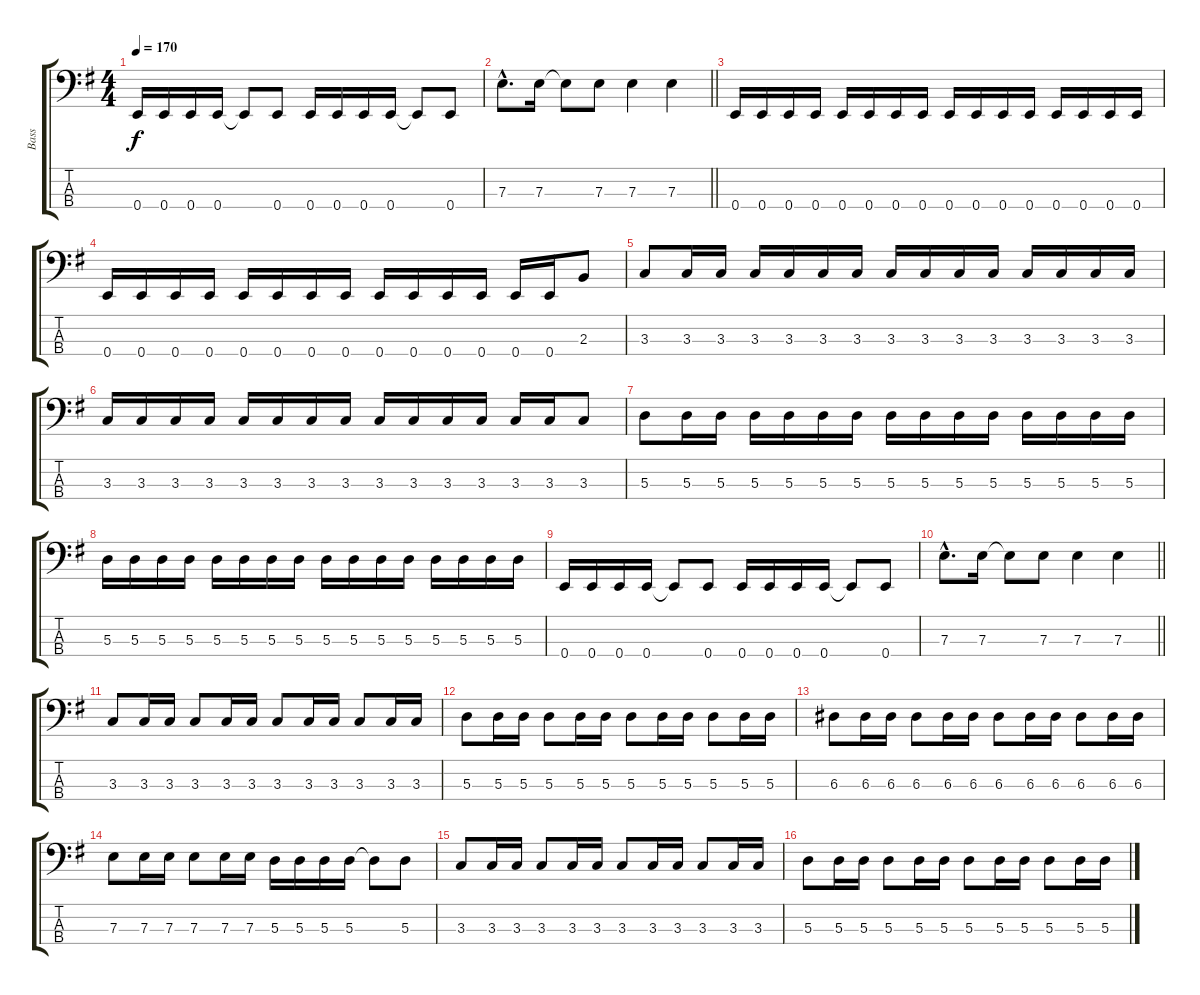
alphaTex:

\track ("Bass" "Bass") {instrument electricbasspick}
\staff {score tabs}
\tuning (G2 D2 A1 E1) {hide}
\ts (4 4)
\tempo 170
\clef f4
\ks g
0.4.16{dy f} 0.4.16 0.4.16 0.4.16 0.4{t}.8 0.4.8 0.4.16 0.4.16 0.4.16 0.4.16 0.4{t}.8 0.4.8 |
\barLineRight lightlight
7.3{hac}.8{d} 7.3.16 7.3{t}.8 7.3.8 7.3.4 7.3.4 |
0.4.16 0.4.16 0.4.16 0.4.16 0.4.16 0.4.16 0.4.16 0.4.16 0.4.16 0.4.16 0.4.16 0.4.16 0.4.16 0.4.16 0.4.16 0.4.16 |
0.4.16 0.4.16 0.4.16 0.4.16 0.4.16 0.4.16 0.4.16 0.4.16 0.4.16 0.4.16 0.4.16 0.4.16 0.4.16 0.4.16 2.3.8 |
3.3.8 3.3.16 3.3.16 3.3.16 3.3.16 3.3.16 3.3.16 3.3.16 3.3.16 3.3.16 3.3.16 3.3.16 3.3.16 3.3.16 3.3.16 |
3.3.16 3.3.16 3.3.16 3.3.16 3.3.16 3.3.16 3.3.16 3.3.16 3.3.16 3.3.16 3.3.16 3.3.16 3.3.16 3.3.16 3.3.8 |
5.3.8 5.3.16 5.3.16 5.3.16 5.3.16 5.3.16 5.3.16 5.3.16 5.3.16 5.3.16 5.3.16 5.3.16 5.3.16 5.3.16 5.3.16 |
5.3.16 5.3.16 5.3.16 5.3.16 5.3.16 5.3.16 5.3.16 5.3.16 5.3.16 5.3.16 5.3.16 5.3.16 5.3.16 5.3.16 5.3.16 5.3.16 |
0.4.16 0.4.16 0.4.16 0.4.16 0.4{t}.8 0.4.8 0.4.16 0.4.16 0.4.16 0.4.16 0.4{t}.8 0.4.8 |
\barLineRight lightlight
7.3{hac}.8{d} 7.3.16 7.3{t}.8 7.3.8 7.3.4 7.3.4 |
3.3.8 3.3.16 3.3.16 3.3.8 3.3.16 3.3.16 3.3.8 3.3.16 3.3.16 3.3.8 3.3.16 3.3.16 |
5.3.8 5.3.16 5.3.16 5.3.8 5.3.16 5.3.16 5.3.8 5.3.16 5.3.16 5.3.8 5.3.16 5.3.16 |
6.3.8 6.3.16 6.3.16 6.3.8 6.3.16 6.3.16 6.3.8 6.3.16 6.3.16 6.3.8 6.3.16 6.3.16 |
7.3.8 7.3.16 7.3.16 7.3.8 7.3.16 7.3.16 5.3.16 5.3.16 5.3.16 5.3.16 5.3{t}.8 5.3.8 |
3.3.8 3.3.16 3.3.16 3.3.8 3.3.16 3.3.16 3.3.8 3.3.16 3.3.16 3.3.8 3.3.16 3.3.16 |
5.3.8 5.3.16 5.3.16 5.3.8 5.3.16 5.3.16 5.3.8 5.3.16 5.3.16 5.3.8 5.3.16 5.3.16
